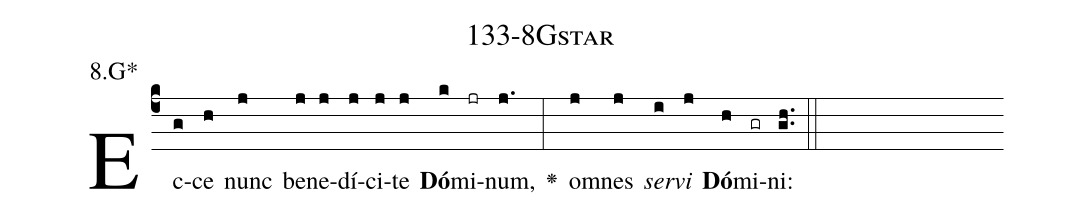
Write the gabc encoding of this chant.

name: 133-8Gstar;
annotation: 8.G*;
%%
(c4)Ec(g)ce(h) nunc(j) be(j)ne(j)dí(j)ci(j)te(j) <b>Dó</b>(k)mi(jr)num,(j.) <v>\greheightstar</v>(:) om(j)nes(j) <i>ser</i>(i)<i>vi</i>(j) <b>Dó</b>(h)mi(gr)ni:(gh..) (::)


%E(j) u(j) o(i) u(j) a(h) e.(gh..) (::)
